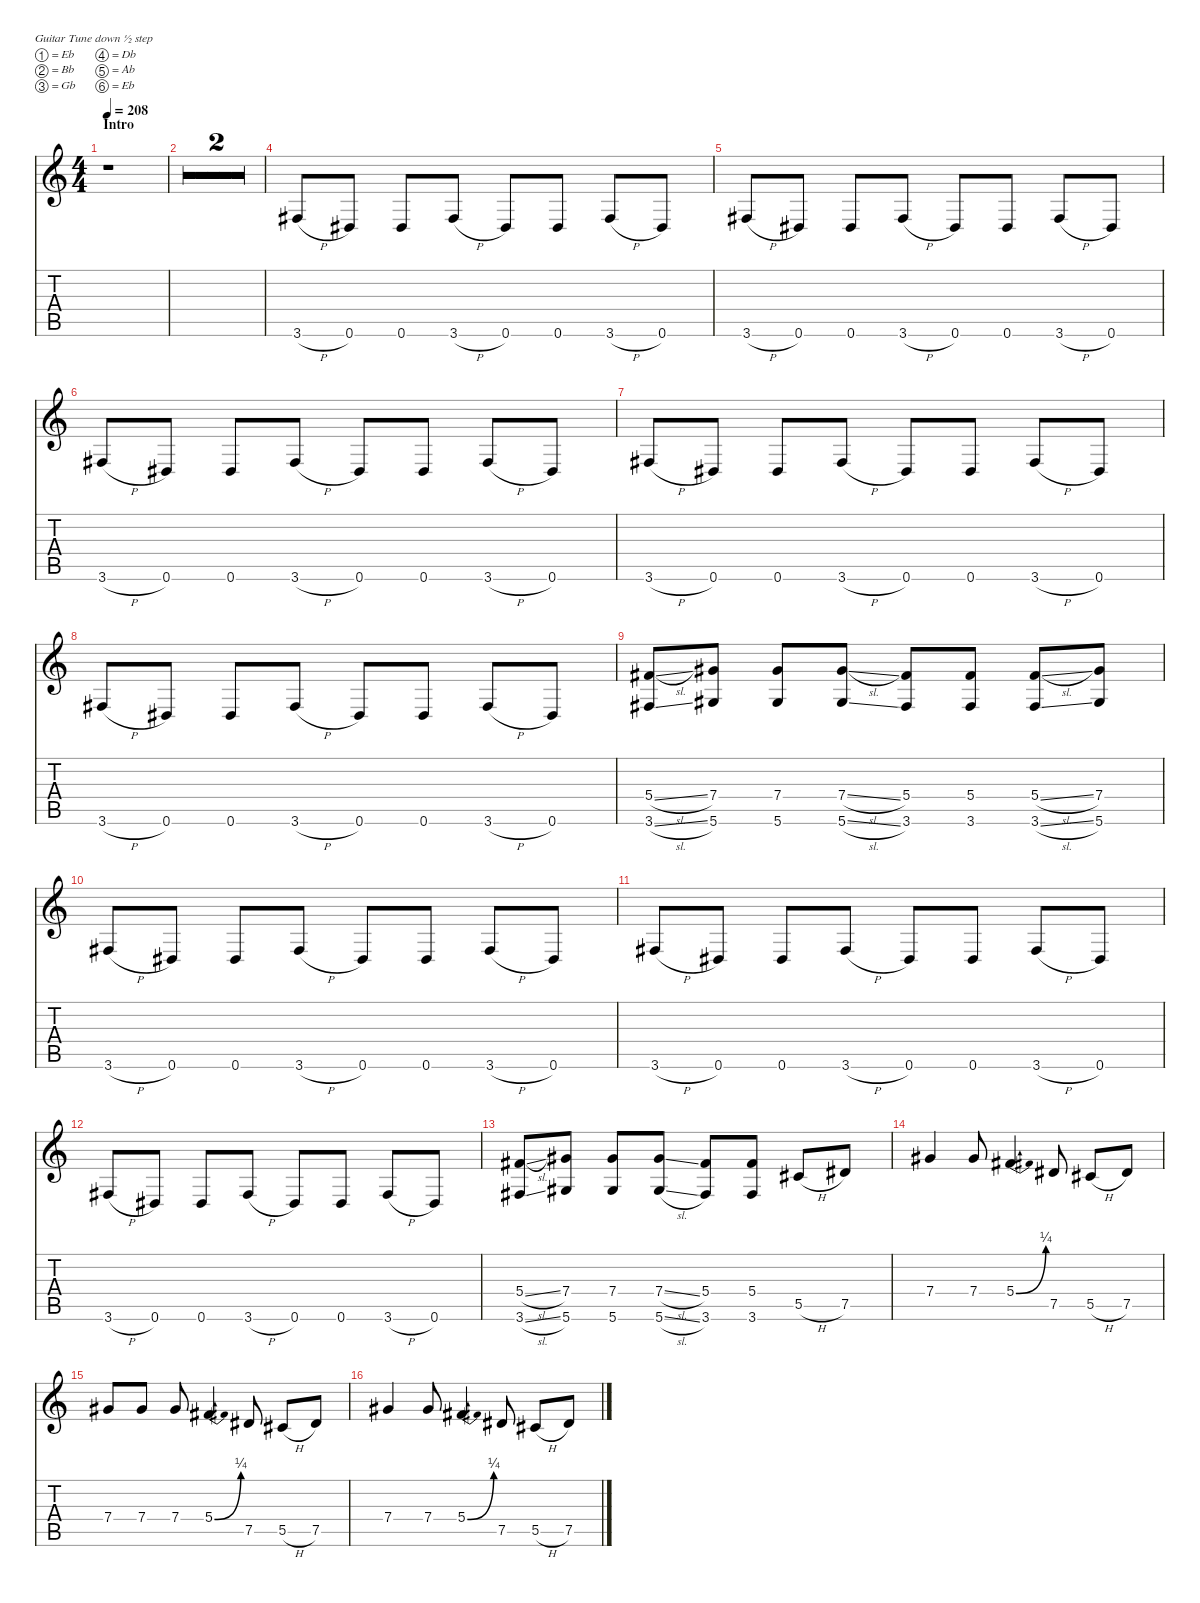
\defaultSystemsLayout 4
\hideDynamics
\bracketExtendMode nobrackets
\singleTrackTrackNamePolicy hidden
\multiTrackTrackNamePolicy hidden
\otherSystemsTrackNameOrientation horizontal
\track ("Rhythm Guitar 1 (James)" "dist.guit.") {multiBarRest instrument distortionguitar}
\staff {score tabs}
\tuning (Eb4 Bb3 Gb3 Db3 Ab2 Eb2)
\ts (4 4)
\section ("" "Intro")
\tempo 208
\clef g2
\ks c
r.1{dy mf instrument distortionguitar beam Down} |
r.1{beam Down} |
r.1{beam Down} |
3.6{h acc #}.8{beam Up} 0.6{acc #}.8{beam Up} 0.6{acc #}.8{beam Up} 3.6{h acc #}.8{beam Up} 0.6{acc #}.8{beam Up} 0.6{acc #}.8{beam Up} 3.6{h acc #}.8{beam Up} 0.6{acc #}.8{beam Up} |
3.6{h acc #}.8{beam Up} 0.6{acc #}.8{beam Up} 0.6{acc #}.8{beam Up} 3.6{h acc #}.8{beam Up} 0.6{acc #}.8{beam Up} 0.6{acc #}.8{beam Up} 3.6{h acc #}.8{beam Up} 0.6{acc #}.8{beam Up} |
3.6{h acc #}.8{beam Up} 0.6{acc #}.8{beam Up} 0.6{acc #}.8{beam Up} 3.6{h acc #}.8{beam Up} 0.6{acc #}.8{beam Up} 0.6{acc #}.8{beam Up} 3.6{h acc #}.8{beam Up} 0.6{acc #}.8{beam Up} |
3.6{h acc #}.8{beam Up} 0.6{acc #}.8{beam Up} 0.6{acc #}.8{beam Up} 3.6{h acc #}.8{beam Up} 0.6{acc #}.8{beam Up} 0.6{acc #}.8{beam Up} 3.6{h acc #}.8{beam Up} 0.6{acc #}.8{beam Up} |
3.6{h acc #}.8{beam Up} 0.6{acc #}.8{beam Up} 0.6{acc #}.8{beam Up} 3.6{h acc #}.8{beam Up} 0.6{acc #}.8{beam Up} 0.6{acc #}.8{beam Up} 3.6{h acc #}.8{beam Up} 0.6{acc #}.8{beam Up} |
(3.6{sl acc #} 5.4{sl acc #}).8{beam Up} (5.6{acc #} 7.4{acc #}).8{beam Up} (5.6{acc #} 7.4{acc #}).8{beam Up} (5.6{sl acc #} 7.4{sl acc #}).8{beam Up} (3.6{acc #} 5.4{acc #}).8{beam Up} (3.6{acc #} 5.4{acc #}).8{beam Up} (3.6{sl acc #} 5.4{sl acc #}).8{beam Up} (5.6{acc #} 7.4{acc #}).8{beam Up} |
3.6{h acc #}.8{beam Up} 0.6{acc #}.8{beam Up} 0.6{acc #}.8{beam Up} 3.6{h acc #}.8{beam Up} 0.6{acc #}.8{beam Up} 0.6{acc #}.8{beam Up} 3.6{h acc #}.8{beam Up} 0.6{acc #}.8{beam Up} |
3.6{h acc #}.8{beam Up} 0.6{acc #}.8{beam Up} 0.6{acc #}.8{beam Up} 3.6{h acc #}.8{beam Up} 0.6{acc #}.8{beam Up} 0.6{acc #}.8{beam Up} 3.6{h acc #}.8{beam Up} 0.6{acc #}.8{beam Up} |
3.6{h acc #}.8{beam Up} 0.6{acc #}.8{beam Up} 0.6{acc #}.8{beam Up} 3.6{h acc #}.8{beam Up} 0.6{acc #}.8{beam Up} 0.6{acc #}.8{beam Up} 3.6{h acc #}.8{beam Up} 0.6{acc #}.8{beam Up} |
(3.6{sl acc #} 5.4{sl acc #}).8{beam Up} (7.4{acc #} 5.6{acc #}).8{beam Up} (7.4{acc #} 5.6{acc #}).8{beam Up} (7.4{sl acc #} 5.6{sl acc #}).8{beam Up} (5.4{acc #} 3.6{acc #}).8{beam Up} (5.4{acc #} 3.6{acc #}).8{beam Up} 5.5{h acc #}.8{beam Up} 7.5{acc #}.8{beam Up} |
7.4{acc #}.4{beam Up} 7.4{acc #}.8{beam Up} 5.4{be (bend 0 0 13.2 1) acc #}.4{beam Up} 7.5{acc #}.8{beam Up} 5.5{h acc #}.8{beam Up} 7.5{acc #}.8{beam Up} |
7.4{acc #}.8{beam Up} 7.4{acc #}.8{beam Up} 7.4{acc #}.8{beam Up} 5.4{be (bend 0 0 15 1) acc #}.4{beam Up} 7.5{acc #}.8{beam Up} 5.5{h acc #}.8{beam Up} 7.5{acc #}.8{beam Up} |
7.4{acc #}.4{beam Up} 7.4{acc #}.8{beam Up} 5.4{be (bend 0 0 14.399999999999999 1) acc #}.4{beam Up} 7.5{acc #}.8{beam Up} 5.5{h acc #}.8{beam Up} 7.5{acc #}.8{beam Up}
